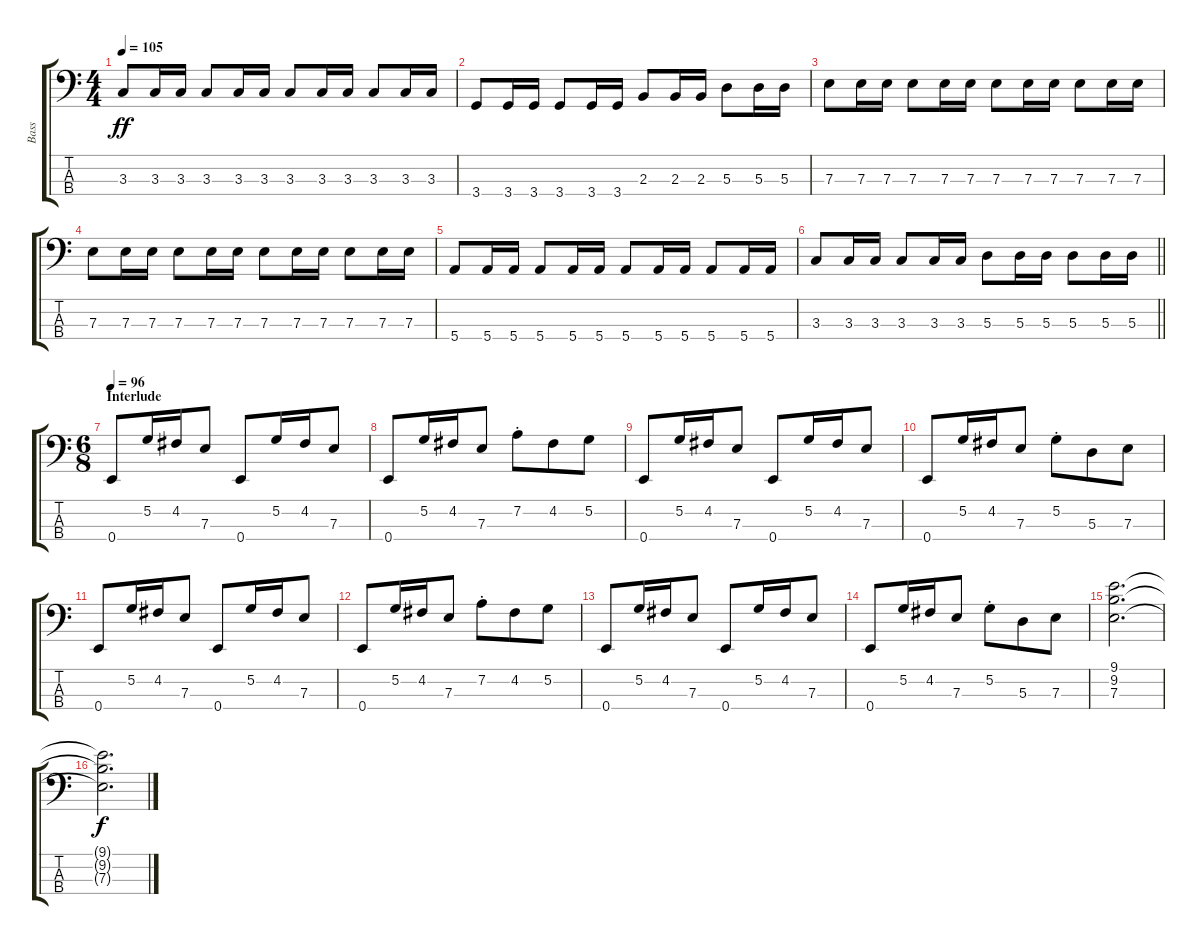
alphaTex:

\track ("Bass" "Bass") {instrument electricbassfinger}
\staff {score tabs}
\tuning (G2 D2 A1 E1) {hide}
\ts (4 4)
\tempo 105
\clef f4
\ks c
3.3.8{dy ff} 3.3.16 3.3.16 3.3.8 3.3.16 3.3.16 3.3.8 3.3.16 3.3.16 3.3.8 3.3.16 3.3.16 |
3.4.8 3.4.16 3.4.16 3.4.8 3.4.16 3.4.16 2.3.8 2.3.16 2.3.16 5.3.8 5.3.16 5.3.16 |
7.3.8 7.3.16 7.3.16 7.3.8 7.3.16 7.3.16 7.3.8 7.3.16 7.3.16 7.3.8 7.3.16 7.3.16 |
7.3.8 7.3.16 7.3.16 7.3.8 7.3.16 7.3.16 7.3.8 7.3.16 7.3.16 7.3.8 7.3.16 7.3.16 |
5.4.8 5.4.16 5.4.16 5.4.8 5.4.16 5.4.16 5.4.8 5.4.16 5.4.16 5.4.8 5.4.16 5.4.16 |
\barLineRight lightlight
3.3.8 3.3.16 3.3.16 3.3.8 3.3.16 3.3.16 5.3.8 5.3.16 5.3.16 5.3.8 5.3.16 5.3.16 |
\ts (6 8)
\section ("" "Interlude")
\tempo 96
0.4.8 5.2.16 4.2.16 7.3.8 0.4.8 5.2.16 4.2.16 7.3.8 |
0.4.8 5.2.16 4.2.16 7.3.8 7.2{st}.8 4.2.8 5.2.8 |
0.4.8 5.2.16 4.2.16 7.3.8 0.4.8 5.2.16 4.2.16 7.3.8 |
0.4.8 5.2.16 4.2.16 7.3.8 5.2{st}.8 5.3.8 7.3.8 |
0.4.8 5.2.16 4.2.16 7.3.8 0.4.8 5.2.16 4.2.16 7.3.8 |
0.4.8 5.2.16 4.2.16 7.3.8 7.2{st}.8 4.2.8 5.2.8 |
0.4.8 5.2.16 4.2.16 7.3.8 0.4.8 5.2.16 4.2.16 7.3.8 |
0.4.8 5.2.16 4.2.16 7.3.8 5.2{st}.8 5.3.8 7.3.8 |
(9.1 9.2 7.3).2{d} |
(9.1{t} 9.2{t} 7.3{t}).2{d dy f}
